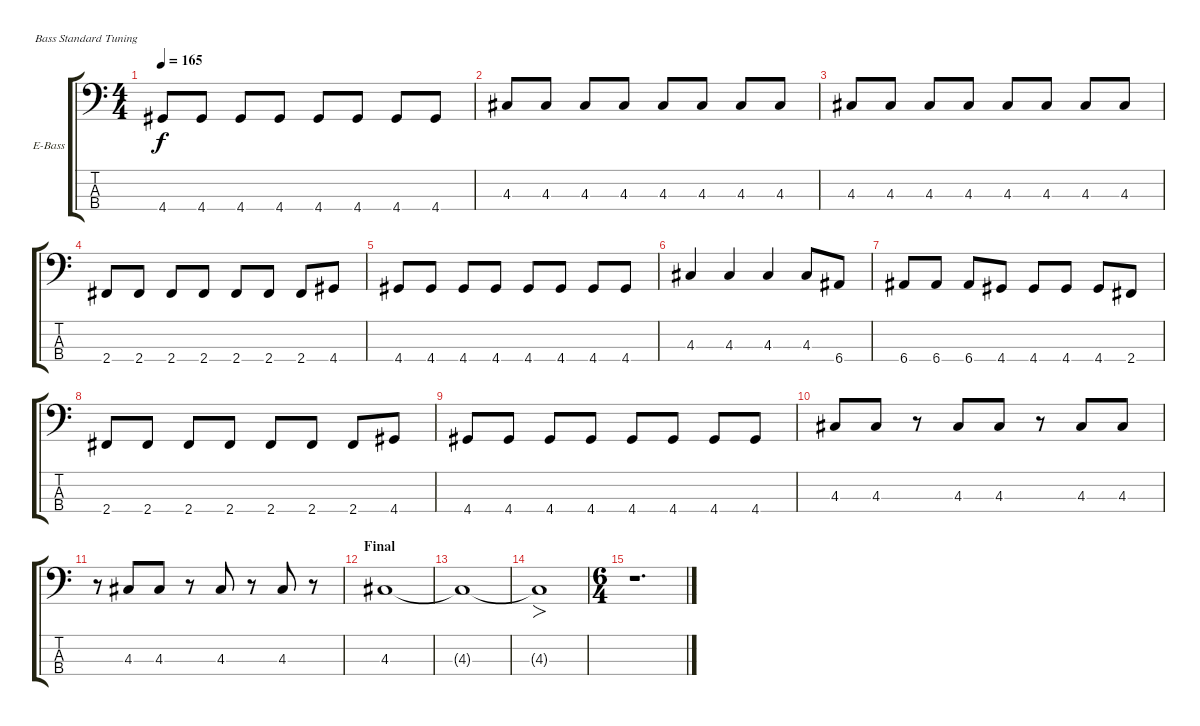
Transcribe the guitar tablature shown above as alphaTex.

\defaultSystemsLayout 4
\bracketExtendMode groupsimilarinstruments
\firstSystemTrackNameOrientation horizontal
\otherSystemsTrackNameOrientation horizontal
\track ("Manolín" "E-Bass") {instrument electricbassfinger}
\staff {score tabs}
\tuning (G2 D2 A1 E1)
\ts (4 4)
\tempo 165
\clef f4
\ks c
4.4.8{dy f} 4.4.8 4.4.8 4.4.8 4.4.8 4.4.8 4.4.8 4.4.8 |
4.3.8 4.3.8 4.3.8 4.3.8 4.3.8 4.3.8 4.3.8 4.3.8 |
4.3.8 4.3.8 4.3.8 4.3.8 4.3.8 4.3.8 4.3.8 4.3.8 |
2.4.8 2.4.8 2.4.8 2.4.8 2.4.8 2.4.8 2.4.8 4.4.8 |
4.4.8 4.4.8 4.4.8 4.4.8 4.4.8 4.4.8 4.4.8 4.4.8 |
4.3.4 4.3.4 4.3.4 4.3.8 6.4.8 |
6.4.8 6.4.8 6.4.8 4.4.8 4.4.8 4.4.8 4.4.8 2.4.8 |
2.4.8 2.4.8 2.4.8 2.4.8 2.4.8 2.4.8 2.4.8 4.4.8 |
4.4.8 4.4.8 4.4.8 4.4.8 4.4.8 4.4.8 4.4.8 4.4.8 |
4.3.8 4.3.8 r.8 4.3.8{beam merge} 4.3.8 r.8 4.3.8 4.3.8 |
r.8 4.3.8{beam merge} 4.3.8 r.8 4.3.8 r.8 4.3.8 r.8 |
\section ("" "Final")
4.3.1 |
4.3{t}.1 |
4.3{t}.1{fo} |
\ts (6 4)
r.1{d}
